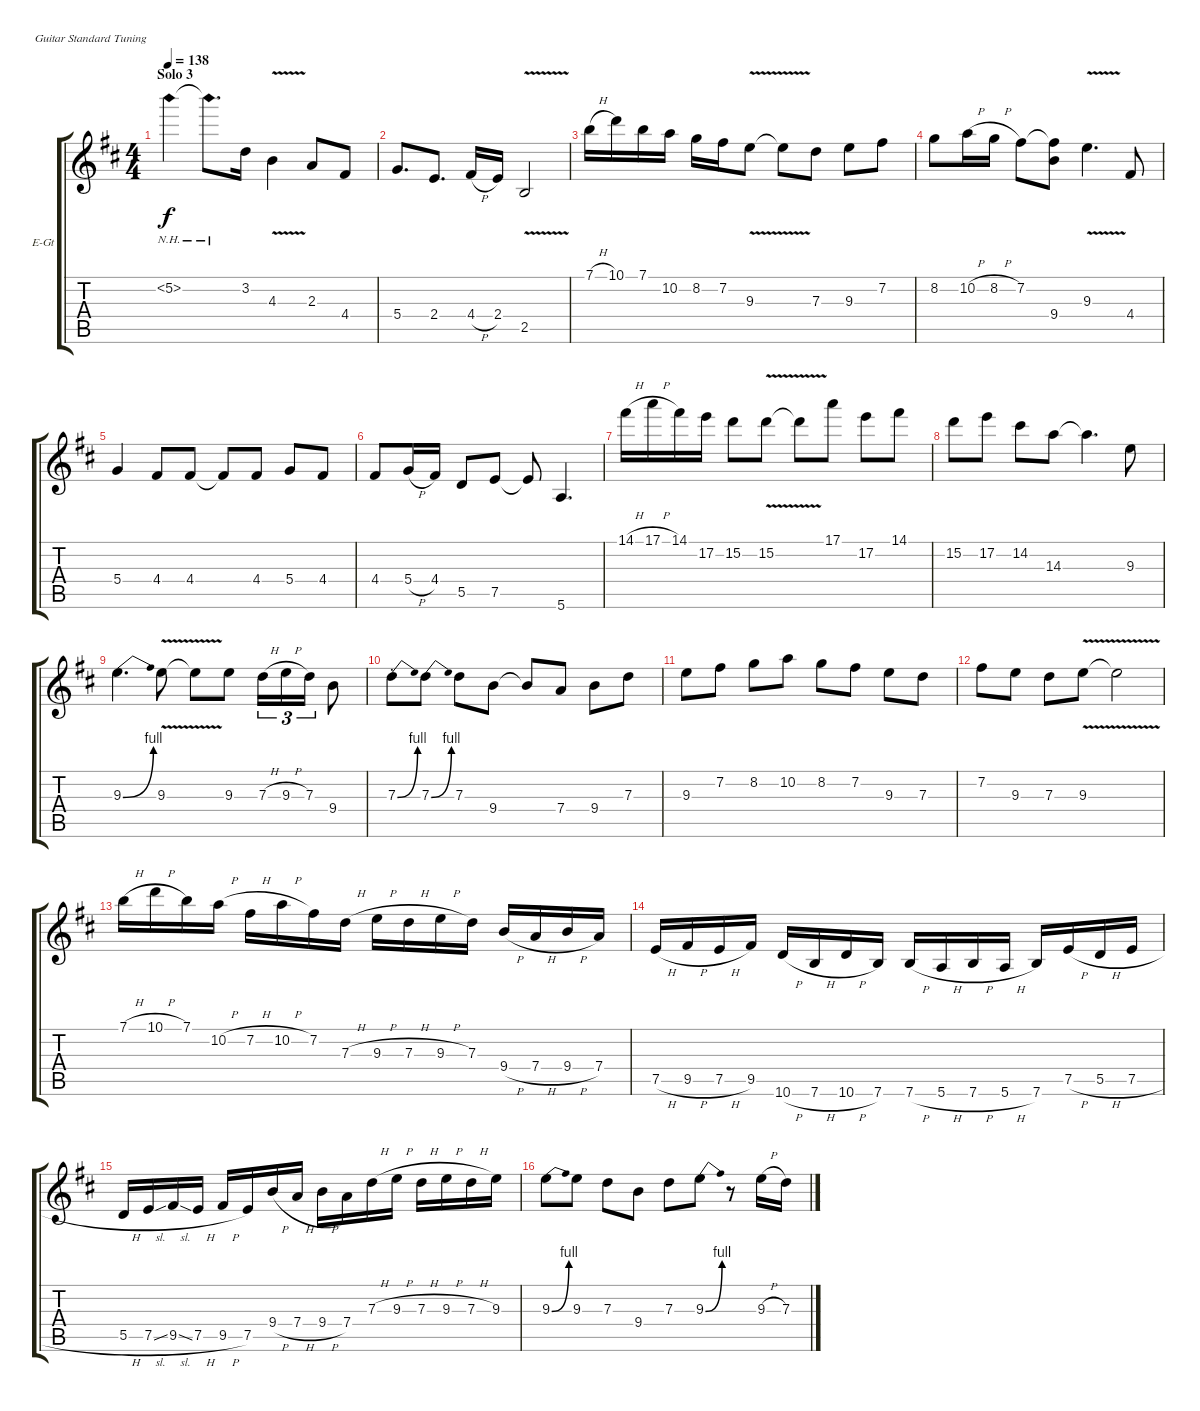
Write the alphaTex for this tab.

\defaultSystemsLayout 4
\bracketExtendMode groupsimilarinstruments
\firstSystemTrackNameOrientation horizontal
\otherSystemsTrackNameOrientation horizontal
\track ("Electric Guitar" "E-Gt") {instrument distortionguitar}
\staff {score tabs}
\tuning (E4 B3 G3 D3 A2 E2)
\ts (4 4)
\section ("" "Solo 3")
\tempo 138
\clef g2
\ks d
5.2{nh}.4{dy f} 5.2{nh t}.8{d} 3.2.16 4.3{v}.4 2.3.8 4.4.8 |
5.4.8{d} 2.4.8{d} 4.4{h}.16 2.4.16 2.5{v}.2 |
7.1{h}.16 10.1.16 7.1.16 10.2.16 8.2.16 7.2.16 9.3{v}.8 9.3{t}.8 7.3.8 9.3.8 7.2.8 |
8.2.8 10.2{h}.16 8.2{h}.16 7.2.8 (9.4 7.2{t}).8 9.3{v}.4{d} 4.4.8 |
5.4.4 4.4.8 4.4.8 4.4{t}.8 4.4.8 5.4.8 4.4.8 |
4.4.8 5.4{h}.16 4.4.16 5.5.8 7.5.8 7.5{t}.8 5.6.4{d} |
14.1{h}.16 17.1{h}.16 14.1.16 17.2.16 15.2.8 15.2{v}.8 15.2{t}.8 17.1.8 17.2.8 14.1.8 |
15.2.8 17.2.8 14.2.8 14.3.8 14.3{t}.4{d} 9.3.8 |
9.3{be (bend 0 0 15 4)}.4{d} 9.3{v}.8 9.3{v t}.8 9.3.8 7.3{h}.16{tu (3 2)} 9.3{h}.16{tu (3 2)} 7.3.16{tu (3 2)} 9.4.8 |
7.3{be (bend 0 0 15 4) st}.8 7.3{be (bend 0 0 15 4)}.8 7.3.8 9.4.8 9.4{t}.8 7.4.8 9.4.8 7.3.8 |
9.3.8 7.2.8 8.2.8 10.2.8 8.2.8 7.2.8 9.3.8 7.3.8 |
7.2.8 9.3.8 7.3.8 9.3{v}.8 9.3{v t}.2 |
7.1{h}.16 10.1{h}.16 7.1.16 10.2{h}.16 7.2{h}.16 10.2{h}.16 7.2.16 7.3{h}.16 9.3{h}.16 7.3{h}.16 9.3{h}.16 7.3.16 9.4{h}.16 7.4{h}.16 9.4{h}.16 7.4.16 |
7.5{h}.16 9.5{h}.16 7.5{h}.16 9.5.16 10.6{h}.16 7.6{h}.16 10.6{h}.16 7.6.16 7.6{h}.16 5.6{h}.16 7.6{h}.16 5.6{h}.16 7.6.16 7.5{h}.16 5.5{h}.16 7.5{h}.16 |
5.5{h}.16 7.5{sl}.16 9.5{sl}.16 7.5{h}.16 9.5{h}.16 7.5.16 9.4{h}.16 7.4{h}.16 9.4{h}.16 7.4.16 7.3{h}.16 9.3{h}.16 7.3{h}.16 9.3{h}.16 7.3{h}.16 9.3.16 |
9.3{be (bend 0 0 15 4)}.8 9.3.8 7.3.8 9.4.8 7.3.8 9.3{be (bend 0 0 15 4)}.8 r.8 9.3{h}.16 7.3.16
